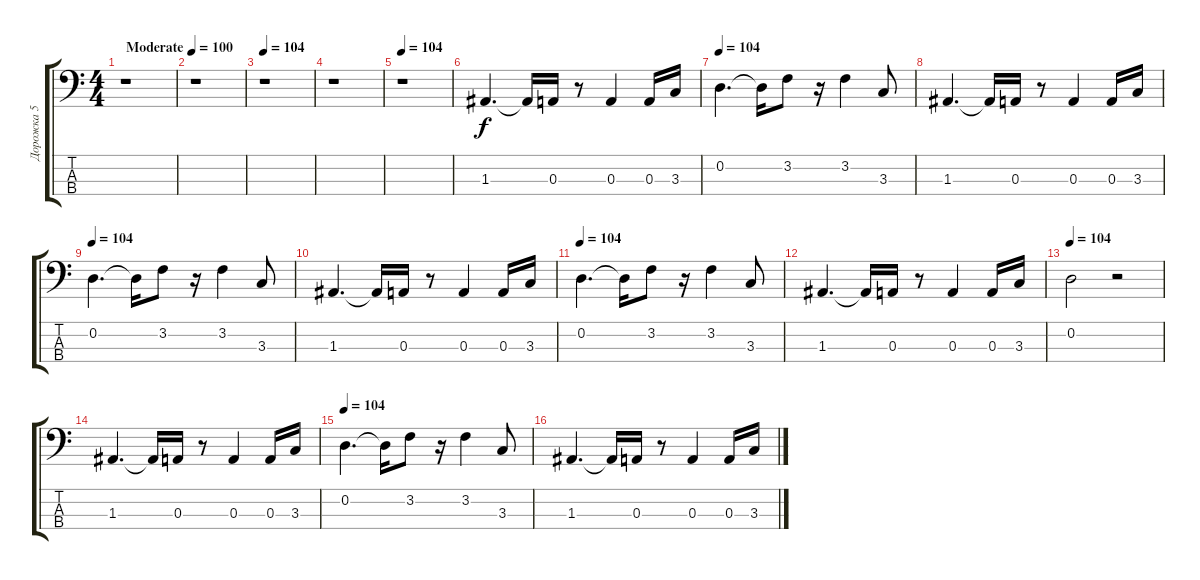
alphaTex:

\track ("Дорожка 5" "Дорожка 5") {instrument electricbassfinger}
\staff {score tabs}
\tuning (G2 D2 A1 E1) {hide}
\ts (4 4)
\tempo (100 "Moderate")
\clef f4
\ks c
r.1{dy f instrument electricbassfinger} |
r.1 |
\tempo 104
r.1 |
r.1 |
\tempo 104
r.1 |
1.3.4{d} 1.3{t}.16 0.3.16 r.8 0.3.4 0.3.16 3.3.16 |
\tempo 104
0.2.4{d} 0.2{t}.16 3.2.8 r.16 3.2.4 3.3.8 |
1.3.4{d} 1.3{t}.16 0.3.16 r.8 0.3.4 0.3.16 3.3.16 |
\tempo 104
0.2.4{d} 0.2{t}.16 3.2.8 r.16 3.2.4 3.3.8 |
1.3.4{d} 1.3{t}.16 0.3.16 r.8 0.3.4 0.3.16 3.3.16 |
\tempo 104
0.2.4{d} 0.2{t}.16 3.2.8 r.16 3.2.4 3.3.8 |
1.3.4{d} 1.3{t}.16 0.3.16 r.8 0.3.4 0.3.16 3.3.16 |
\tempo 104
0.2.2 r.2 |
1.3.4{d} 1.3{t}.16 0.3.16 r.8 0.3.4 0.3.16 3.3.16 |
\tempo 104
0.2.4{d} 0.2{t}.16 3.2.8 r.16 3.2.4 3.3.8 |
1.3.4{d} 1.3{t}.16 0.3.16 r.8 0.3.4 0.3.16 3.3.16
